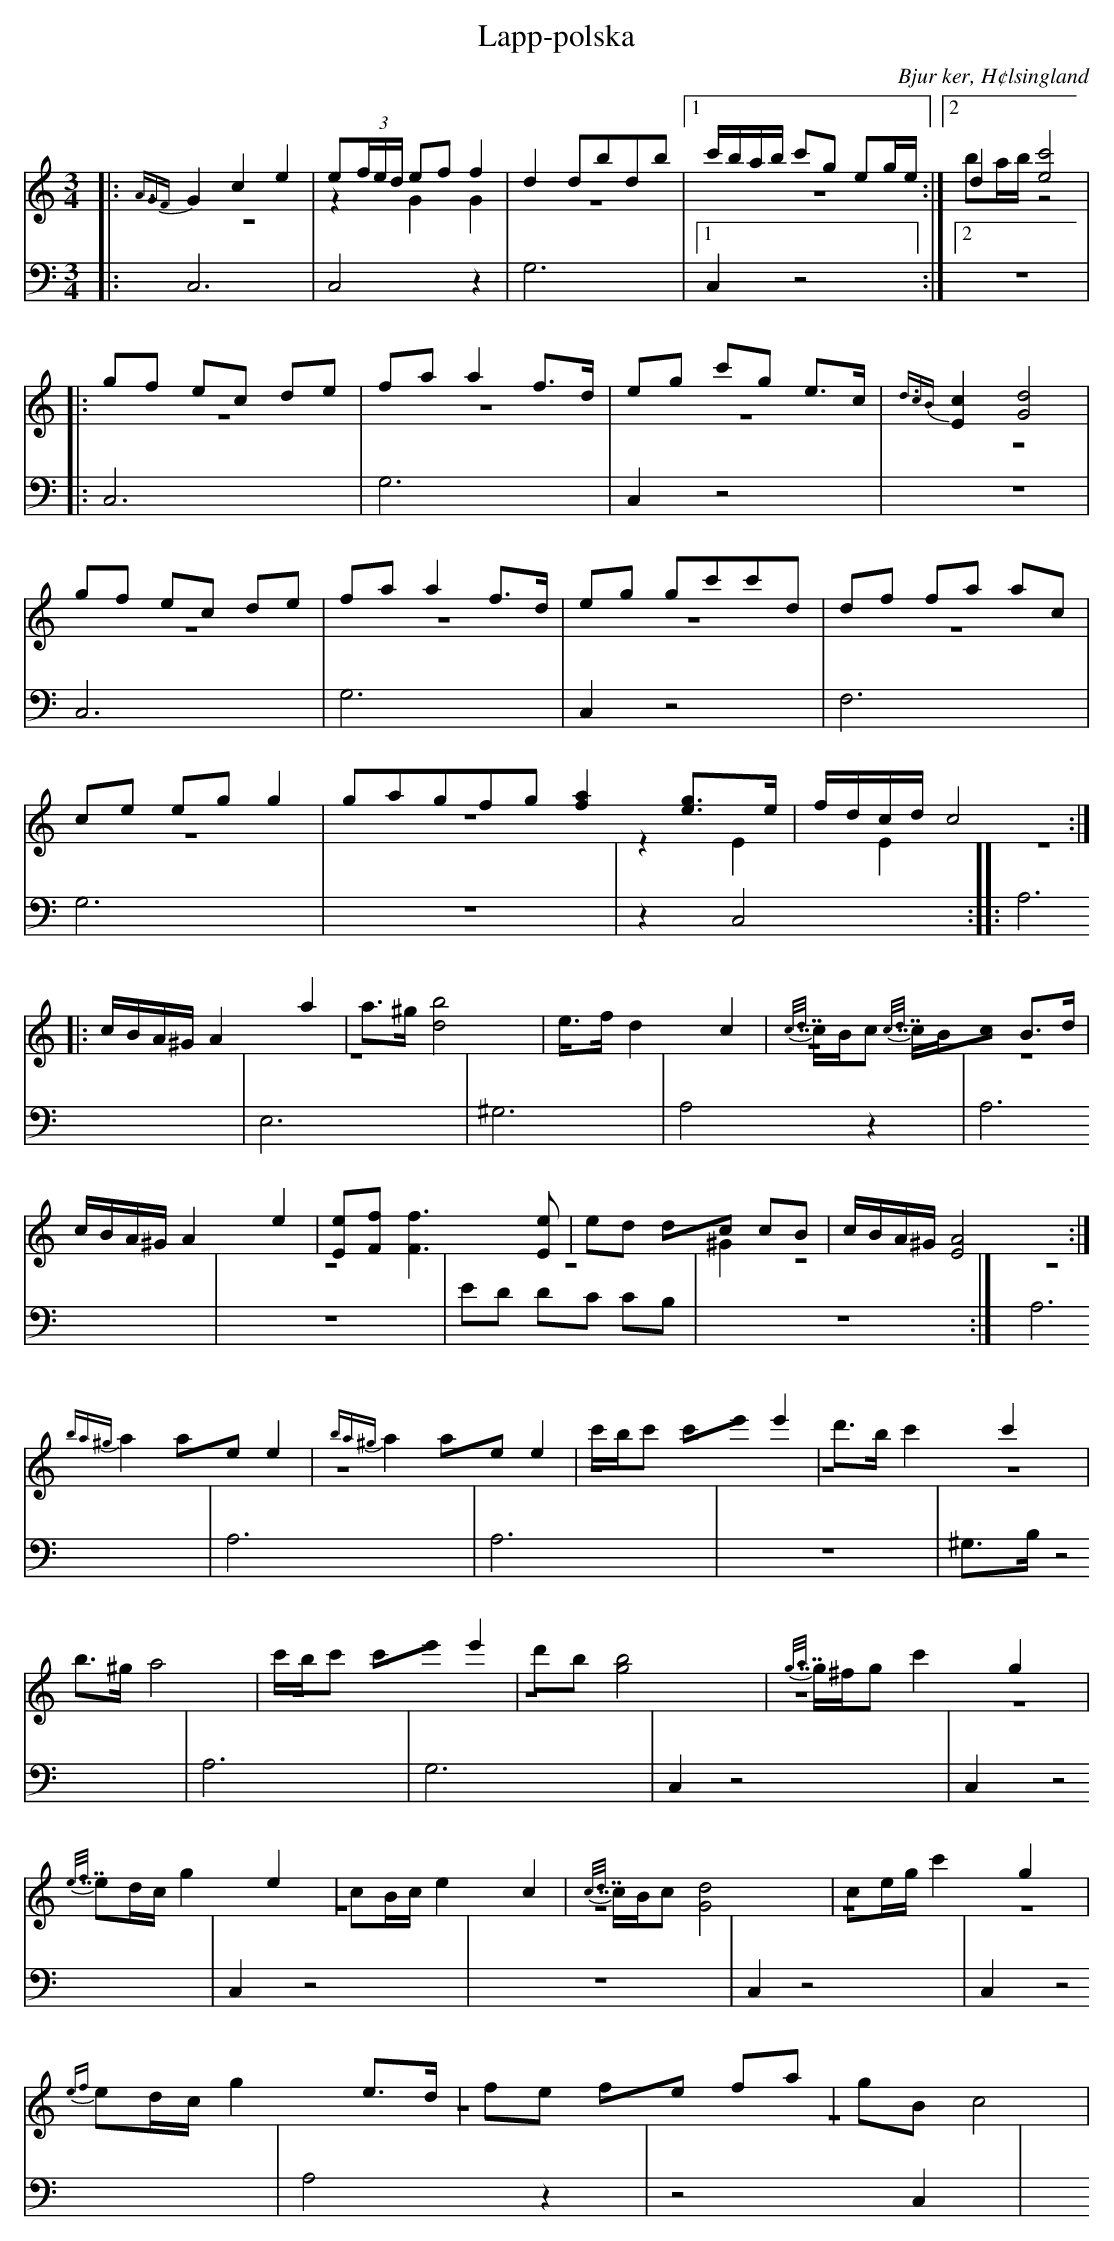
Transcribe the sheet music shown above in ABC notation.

X:1
T: Lapp-polska
O: Bjur ker, H¢lsingland
M: 3/4
L: 1/8
K: C
V:1
V:2 merge
V:3
V:4 merge
V:1
|:{A3/2GF}G2 c2 e2|e(3f/e/d/ ef f2|d2 dbdb|1 c'/b/a/b/ c'g eg/e/:|2 d2 [e4c'4]|
|:gf ec de|fa a2 f>d|eg c'g e>c|{d3/2cB}[c2E2] [G4d4]|
gf ec de|fa a2 f>d|eg gc'c'd|df fa ac|
ce eg g2|g2/5a2/5g2/5f2/5g2/5 [f2a2] [eg]>e|f/d/c/d/  c4:|
|:c/B/A/^G/ A2 a2|a>^g [d4b4]|e>f d2 c2|{c7/8d7/8}c/B/c {c7/8d7/8}c/B/c B>d|
c/B/A/^G/ A2 e2|[Ee][Ff] [F3f3] [Ee] |ed dc cB|c/B/A/^G/ [E4A4]:|
{ba^g}a2 ae e2|{ba^g}a2 ae e2|c'/b/c' c'e' e'2  |d'>b c'2 c'2|
 b>^g a4|c'/b/c' c'e' e'2|d'b [g4b4]|{g7/8a7/8}g/^f/g c'2 g2|
{e7/8f7/8}ed/c/ g2 e2|cB/c/ e2 c2|{c7/8d7/8}c/B/c [G4d4]|ce/g/ c'2 g2|
{ef}ed/c/ g2 e>d|fe fe fa|gB c4|
V:2
|:z6|z2 G2 G2|z6|1 z6:|2 ba/b/ z4|
|:z6|z6|z6|z6|
 z6|z6|z6|z6|
z6|z6|z2 E2 E2:|
|:z6|z6|z6|z6|
 z6|z6|z6|^G2 z4:|
|z6|z6|z6|z6|
 z6|z6|z6|z6|
z6|z6|z6|z6|
z6|z6|z6|
V:3  clef=bass
|:C,6|C,4 z2|G,6|1 C,2 z4:|2 z6|
|:C,6|G,6|C,2 z4|z6|
C,6|G,6|C,2 z4|F,6|
G,6|z6|z2 C,4:|
|:A,6|E,6|^G,6|A,4 z2|
A,6|z6|ED DC CB,|z6:|
A,6|A,6|A,6|z6|
 ^G,>B, z4|A,6|G,6|C,2 z4|
C,2 z4|C,2 z4|z6|C,2 z4|
C,2 z4|A,4 z2|z4 C,2|
